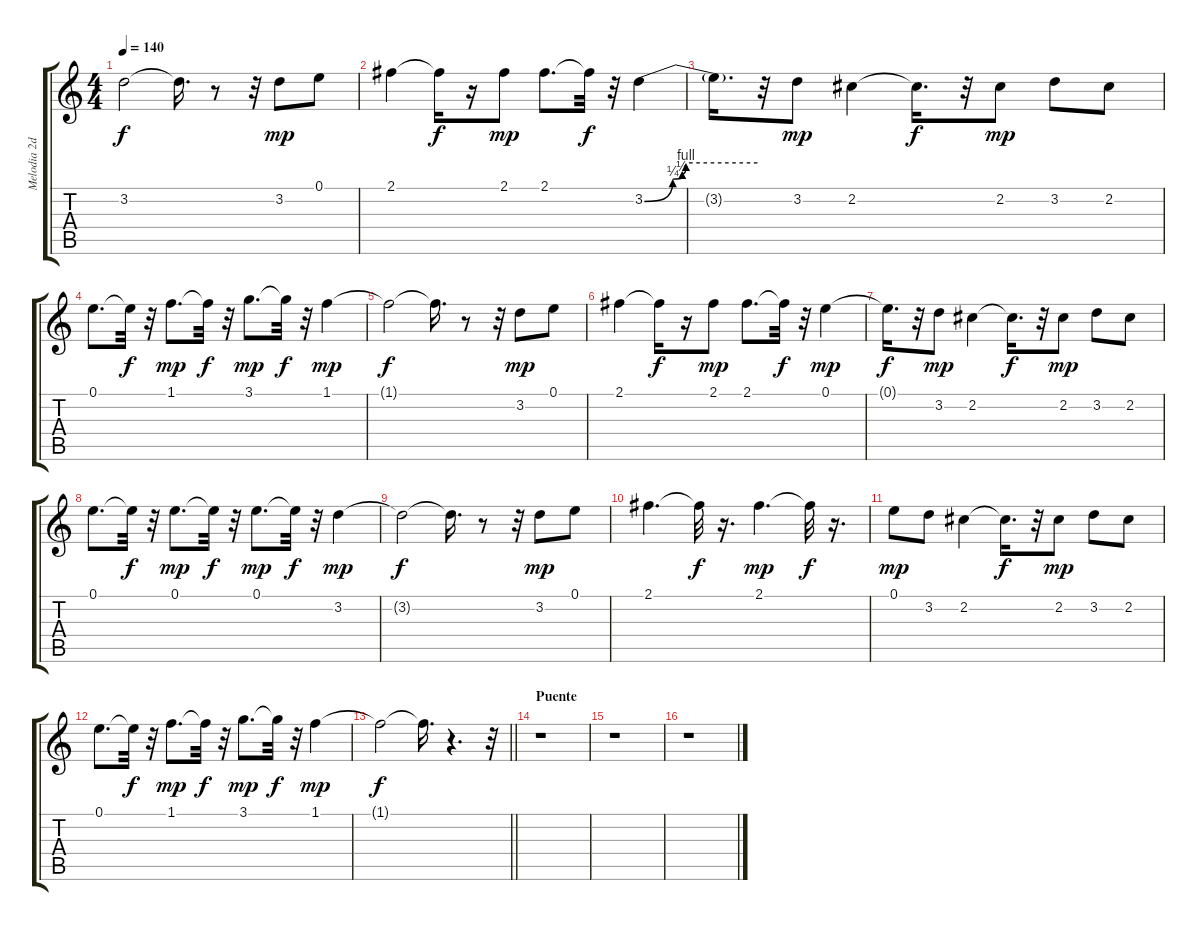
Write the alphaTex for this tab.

\track ("Melodia 2da Voz" "Melodia 2d") {instrument fretlessbass}
\staff {score tabs}
\tuning (E4 B3 G3 D3 A2 E2) {hide}
\ts (4 4)
\tempo 140
\clef g2
\ks c
3.2{t}.2{dy f} 3.2{t}.16{d} r.8 r.32 3.2.8{dy mp} 0.1.8 |
2.1.4 2.1{t}.16{dy f} r.16 2.1.8{dy mp} 2.1.8{d} 2.1{t}.32{dy f} r.32 3.2{be (custom 0 0 15 1 20 2 22 4 60 4)}.4 |
3.2{t}.16{d} r.32 3.2.8{dy mp} 2.2.4 2.2{t}.16{d dy f} r.32 2.2.8{dy mp} 3.2.8 2.2.8 |
0.1.8{d} 0.1{t}.32{dy f} r.32 1.1.8{d dy mp} 1.1{t}.32{dy f} r.32 3.1.8{d dy mp} 3.1{t}.32{dy f} r.32 1.1.4{dy mp} |
1.1{t}.2{dy f} 1.1{t}.16{d} r.8 r.32 3.2.8{dy mp} 0.1.8 |
2.1.4 2.1{t}.16{dy f} r.16 2.1.8{dy mp} 2.1.8{d} 2.1{t}.32{dy f} r.32 0.1.4{dy mp} |
0.1{t}.16{d dy f} r.32 3.2.8{dy mp} 2.2.4 2.2{t}.16{d dy f} r.32 2.2.8{dy mp} 3.2.8 2.2.8 |
0.1.8{d} 0.1{t}.32{dy f} r.32 0.1.8{d dy mp} 0.1{t}.32{dy f} r.32 0.1.8{d dy mp} 0.1{t}.32{dy f} r.32 3.2.4{dy mp} |
3.2{t}.2{dy f} 3.2{t}.16{d} r.8 r.32 3.2.8{dy mp} 0.1.8 |
2.1.4{d} 2.1{t}.32{dy f} r.16{d} 2.1.4{d dy mp} 2.1{t}.32{dy f} r.16{d} |
0.1.8{dy mp} 3.2.8 2.2.4 2.2{t}.16{d dy f} r.32 2.2.8{dy mp} 3.2.8 2.2.8 |
0.1.8{d} 0.1{t}.32{dy f} r.32 1.1.8{d dy mp} 1.1{t}.32{dy f} r.32 3.1.8{d dy mp} 3.1{t}.32{dy f} r.32 1.1.4{dy mp} |
\barLineRight lightlight
1.1{t}.2{dy f} 1.1{t}.16{d} r.4{d} r.32 |
\section ("" "Puente")
r.1 |
r.1 |
r.1
